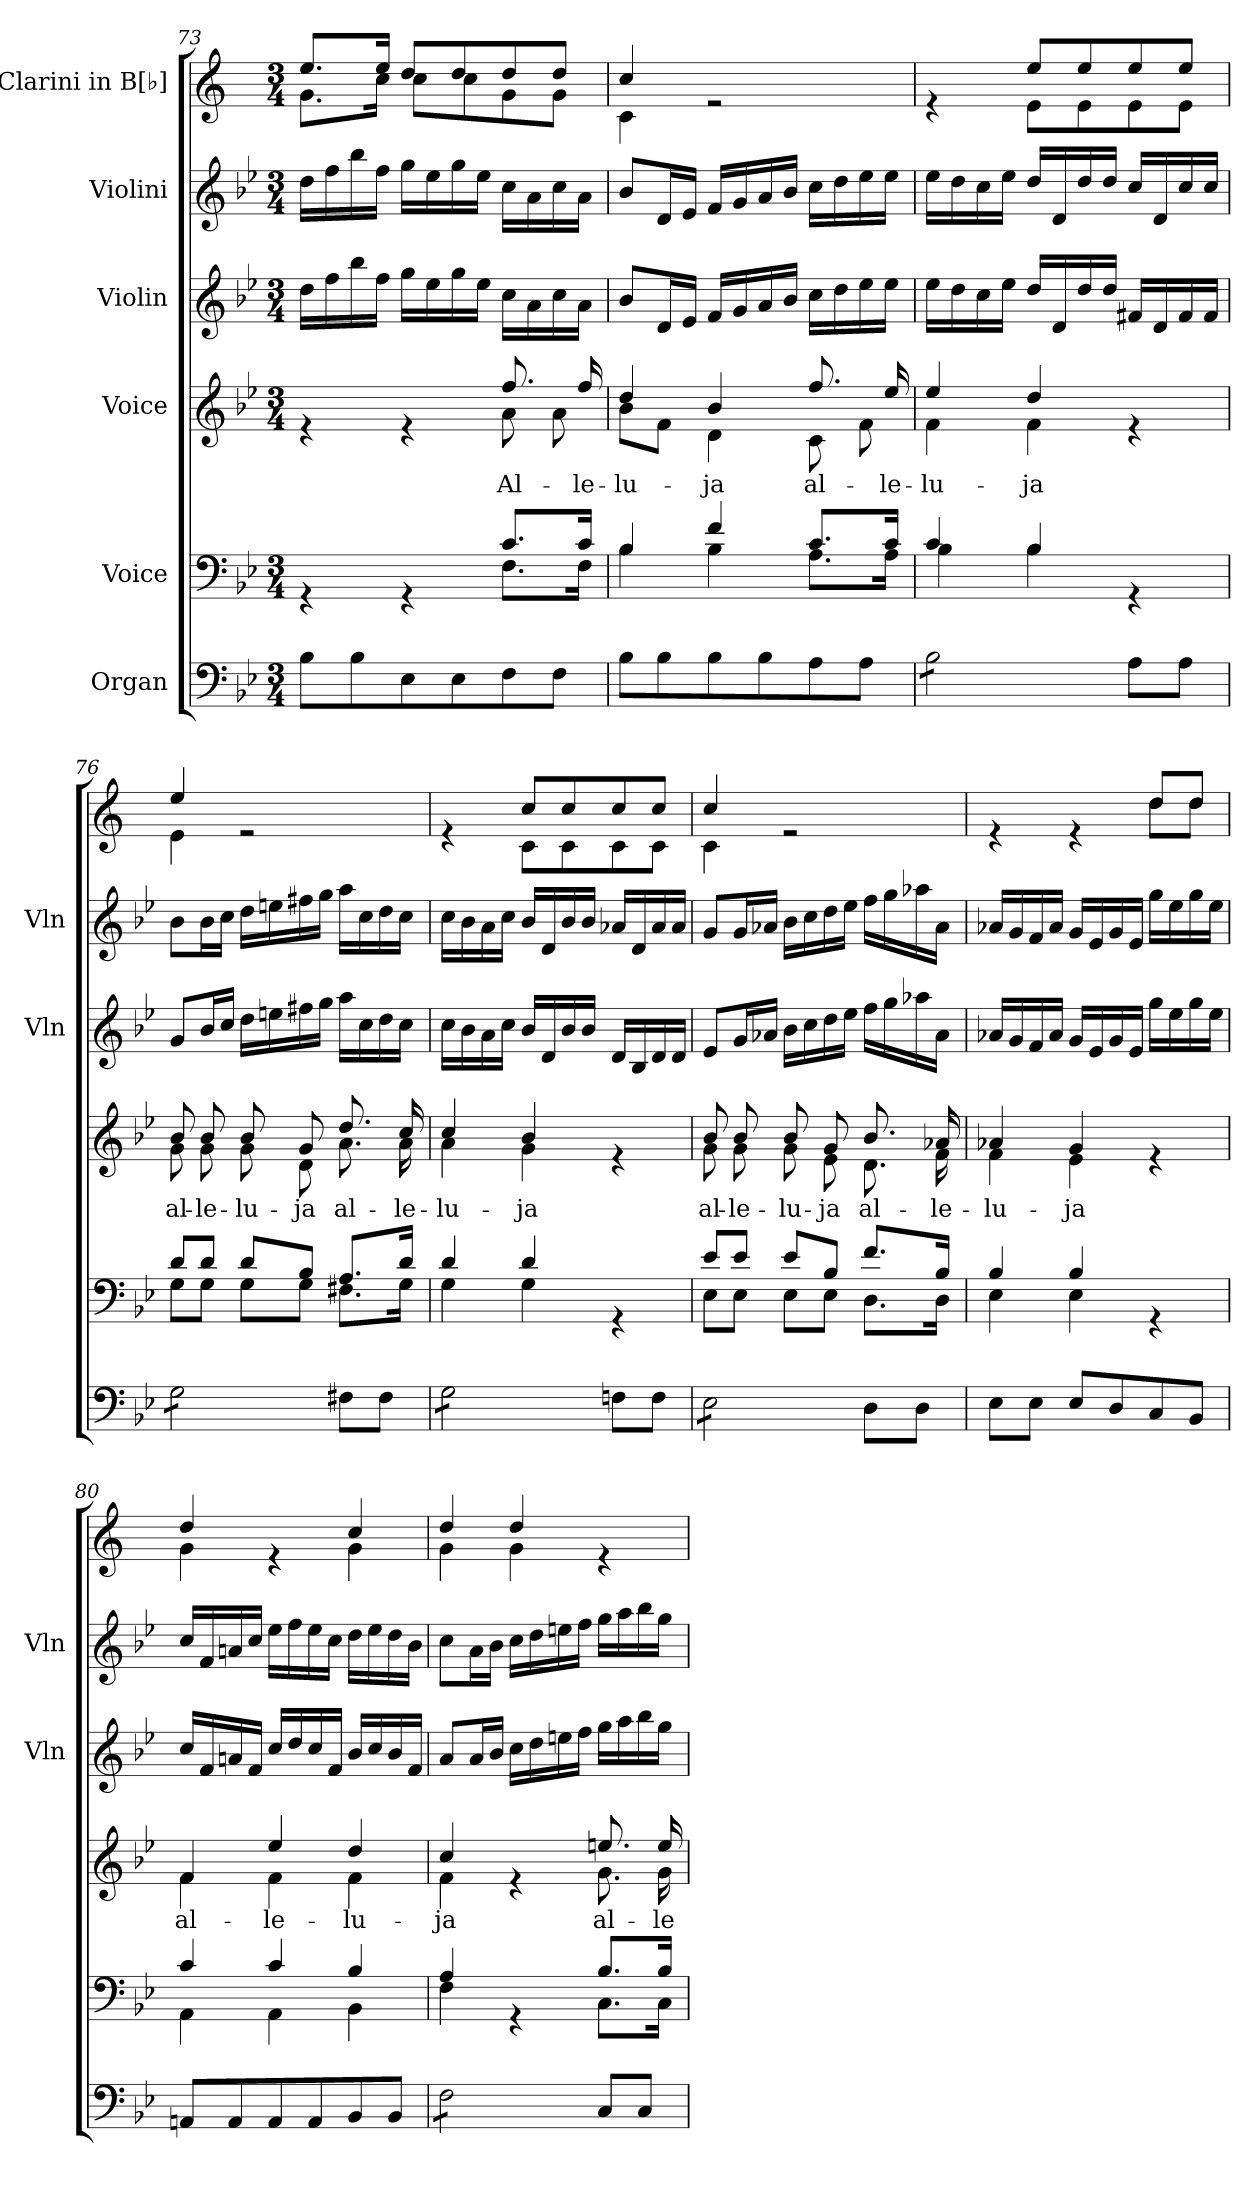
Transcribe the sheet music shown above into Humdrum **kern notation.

**kern	**kern	**kern	**text	**kern	**kern	**kern
*part6	*part5	*part4	*part4	*part3	*part2	*part1
*staff6	*staff5	*staff4	*staff4	*staff3	*staff2	*staff1
*I"Organ	*I"Voice	*I"Voice	*	*I"Violin	*I"Violini	*I"Clarini in B[♭]
*	*	*	*	*I'Vln	*I'Vln	*
*clefF4	*clefF4	*clefG2	*	*clefG2	*clefG2	*clefG2
*	*	*	*	*	*	*ITrd1c2
*k[b-e-]	*k[b-e-]	*k[b-e-]	*	*k[b-e-]	*k[b-e-]	*k[b-e-]
*M3/4	*M3/4	*M3/4	*	*M3/4	*M3/4	*M3/4
=73	=73	=73	=73	=73	=73	=73
*	*^	*^	*	*	*	*^
8B-\L	4rGG	2ryy	4re	2ryy	.	16dd\LL	16dd\LL	8.dd/L	8.f\L
.	.	.	.	.	.	16ff\	16ff\	.	.
8B-\	.	.	.	.	.	16bb-\	16bb-\	.	.
.	.	.	.	.	.	16ff\JJ	16ff\JJ	16dd/Jk	16b-\Jk
8E-\	4rGG	.	4re	.	.	16gg\LL	16gg\LL	8cc/L	8b-\L
.	.	.	.	.	.	16ee-\	16ee-\	.	.
8E-\	.	.	.	.	.	16gg\	16gg\	8cc/	8b-\
.	.	.	.	.	.	16ee-\JJ	16ee-\JJ	.	.
!	!	!	!	!	!LO:LY:b	!	!	!	!
8F\	8.c/L	8.F\L	8.ff/	8a\	Al-	16cc\LL	16cc\LL	8cc/	8f\
.	.	.	.	.	.	16a\	16a\	.	.
8F\J	.	.	.	8a\	.	16cc\	16cc\	8cc/J	8f\J
!	!	!	!	!	!LO:LY:b	!	!	!	!
.	16c/Jk	16F\Jk	16ff/	.	-le-	16a\JJ	16a\JJ	.	.
!!LO:PB:g=z	!!
=74	=74	=74	=74	=74	=74	=74	=74	=74	=74
!	!	!	!	!	!LO:LY:b	!	!	!	!
8B-\L	4B-/	4B-\	4dd/	8b-\L	-lu-	8b-/L	8b-/L	4b-/	4B-\
8B-\	.	.	.	8f\J	.	16d/L	16d/L	.	.
.	.	.	.	.	.	16e-/JJ	16e-/JJ	.	.
!	!	!	!	!	!LO:LY:b	!	!	!	!
8B-\	4f/	4B-\	4b-/	4d\	-ja	16f/LL	16f/LL	2re	2ryy
.	.	.	.	.	.	16g/	16g/	.	.
8B-\	.	.	.	.	.	16a/	16a/	.	.
.	.	.	.	.	.	16b-/JJ	16b-/JJ	.	.
!	!	!	!	!	!LO:LY:b	!	!	!	!
8A\	8.c/L	8.A\L	8.ff/	8c\	al-	16cc\LL	16cc\LL	.	.
.	.	.	.	.	.	16dd\	16dd\	.	.
8A\J	.	.	.	8f\	.	16ee-\	16ee-\	.	.
!	!	!	!	!	!LO:LY:b	!	!	!	!
.	16c/Jk	16A\Jk	16ee-/	.	-le-	16ee-\JJ	16ee-\JJ	.	.
=75	=75	=75	=75	=75	=75	=75	=75	=75	=75
!	!	!	!	!	!LO:LY:b	!	!	!	!
*tremolo	*	*	*	*	*	*	*	*	*
8B-\L	4c/	4B-\	4ee-/	4f\	-lu-	16ee-\LL	16ee-\LL	4re	4ryy
.	.	.	.	.	.	16dd\	16dd\	.	.
8B-\	.	.	.	.	.	16cc\	16cc\	.	.
.	.	.	.	.	.	16ee-\JJ	16ee-\JJ	.	.
!	!	!	!	!	!LO:LY:b	!	!	!	!
8B-\	4B-/	4B-\	4dd/	4f\	-ja	16dd/LL	16dd/LL	8dd/L	8d\L
.	.	.	.	.	.	16d/	16d/	.	.
8B-\J	.	.	.	.	.	16dd/	16dd/	8dd/	8d\
*Xtremolo	*	*	*	*	*	*	*	*	*
.	.	.	.	.	.	16dd/JJ	16dd/JJ	.	.
8A\L	4rGG	4ryy	4re	4ryy	.	16f#X/LL	16cc/LL	8dd/	8d\
.	.	.	.	.	.	16d/	16d/	.	.
8A\J	.	.	.	.	.	16f#/	16cc/	8dd/J	8d\J
.	.	.	.	.	.	16f#/JJ	16cc/JJ	.	.
=76	=76	=76	=76	=76	=76	=76	=76	=76	=76
!	!	!	!	!	!LO:LY:b	!	!	!	!
*tremolo	*	*	*	*	*	*	*	*	*
8G\L	8d/L	8G\L	8b-/	8g\	al-	8g/L	8b-\L	4dd/	4d\
!	!	!	!	!	!LO:LY:b	!	!	!	!
8G\	8d/J	8G\J	8b-/	8g\	-le-	16b-/L	16b-\L	.	.
.	.	.	.	.	.	16cc/JJ	16cc\JJ	.	.
!	!	!	!	!	!LO:LY:b	!	!	!	!
8G\	8d/L	8G\L	8b-/	8g\	-lu-	16dd\LL	16dd\LL	2re	2ryy
.	.	.	.	.	.	16een\	16een\	.	.
!	!	!	!	!	!LO:LY:b	!	!	!	!
8G\J	8B-/J	8G\J	8g/	8d\	-ja	16ff#X\	16ff#X\	.	.
*Xtremolo	*	*	*	*	*	*	*	*	*
.	.	.	.	.	.	16gg\JJ	16gg\JJ	.	.
!	!	!	!	!	!LO:LY:b	!	!	!	!
8F#X\L	8.A/L	8.F#X\L	8.dd/	8.a\	al-	16aa\LL	16aa\LL	.	.
.	.	.	.	.	.	16cc\	16cc\	.	.
8F#\J	.	.	.	.	.	16dd\	16dd\	.	.
!	!	!	!	!	!LO:LY:b	!	!	!	!
.	16d/Jk	16G\Jk	16cc/	16a\	-le-	16cc\JJ	16cc\JJ	.	.
=77	=77	=77	=77	=77	=77	=77	=77	=77	=77
!	!	!	!	!	!LO:LY:b	!	!	!	!
*tremolo	*	*	*	*	*	*	*	*	*
8G\L	4d/	4G\	4cc/	4a\	-lu-	16cc\LL	16cc\LL	4re	4ryy
.	.	.	.	.	.	16b-\	16b-\	.	.
8G\	.	.	.	.	.	16a\	16a\	.	.
.	.	.	.	.	.	16cc\JJ	16cc\JJ	.	.
!	!	!	!	!	!LO:LY:b	!	!	!	!
8G\	4d/	4G\	4b-/	4g\	-ja	16b-/LL	16b-/LL	8b-/L	8B-\L
.	.	.	.	.	.	16d/	16d/	.	.
8G\J	.	.	.	.	.	16b-/	16b-/	8b-/	8B-\
*Xtremolo	*	*	*	*	*	*	*	*	*
.	.	.	.	.	.	16b-/JJ	16b-/JJ	.	.
8Fn\L	4rGG	4ryy	4re	4ryy	.	16d/LL	16a-X/LL	8b-/	8B-\
.	.	.	.	.	.	16B-/	16d/	.	.
8F\J	.	.	.	.	.	16d/	16a-/	8b-/J	8B-\J
.	.	.	.	.	.	16d/JJ	16a-/JJ	.	.
!!LO:LB:g=z	!!
=78	=78	=78	=78	=78	=78	=78	=78	=78	=78
!	!	!	!	!	!LO:LY:b	!	!	!	!
*tremolo	*	*	*	*	*	*	*	*	*
8E-\L	8e-/L	8E-\L	8b-/	8g\	al-	8e-/L	8g/L	4b-/	4B-\
!	!	!	!	!	!LO:LY:b	!	!	!	!
8E-\	8e-/J	8E-\J	8b-/	8g\	-le-	16g/L	16g/L	.	.
.	.	.	.	.	.	16a-X/JJ	16a-X/JJ	.	.
!	!	!	!	!	!LO:LY:b	!	!	!	!
8E-\	8e-/L	8E-\L	8b-/	8g\	-lu-	16b-\LL	16b-\LL	2re	2ryy
.	.	.	.	.	.	16cc\	16cc\	.	.
!	!	!	!	!	!LO:LY:b	!	!	!	!
8E-\J	8B-/J	8E-\J	8g/	8e-\	-ja	16dd\	16dd\	.	.
*Xtremolo	*	*	*	*	*	*	*	*	*
.	.	.	.	.	.	16ee-\JJ	16ee-\JJ	.	.
!	!	!	!	!	!LO:LY:b	!	!	!	!
8D\L	8.f/L	8.D\L	8.b-/	8.d\	al-	16ff\LL	16ff\LL	.	.
.	.	.	.	.	.	16gg\	16gg\	.	.
8D\J	.	.	.	.	.	16aa-X\	16aa-X\	.	.
!	!	!	!	!	!LO:LY:b	!	!	!	!
.	16B-/Jk	16D\Jk	16a-X/	16f\	-le-	16a-\JJ	16a-\JJ	.	.
=79	=79	=79	=79	=79	=79	=79	=79	=79	=79
!	!	!	!	!	!LO:LY:b	!	!	!	!
8E-\L	4B-/	4E-\	4a-X/	4f\	-lu-	16a-X/LL	16a-X/LL	4re	2ryy
.	.	.	.	.	.	16g/	16g/	.	.
8E-\J	.	.	.	.	.	16f/	16f/	.	.
.	.	.	.	.	.	16a-/JJ	16a-/JJ	.	.
!	!	!	!	!	!LO:LY:b	!	!	!	!
8E-/L	4B-/	4E-\	4g/	4e-\	-ja	16g/LL	16g/LL	4re	.
.	.	.	.	.	.	16e-/	16e-/	.	.
8D/	.	.	.	.	.	16g/	16g/	.	.
.	.	.	.	.	.	16e-/JJ	16e-/JJ	.	.
8C/	4rGG	4ryy	4re	4ryy	.	16gg\LL	16gg\LL	8cc/L	8cc\L
.	.	.	.	.	.	16ee-\	16ee-\	.	.
8BB-/J	.	.	.	.	.	16gg\	16gg\	8cc/J	8cc\J
.	.	.	.	.	.	16ee-\JJ	16ee-\JJ	.	.
=80	=80	=80	=80	=80	=80	=80	=80	=80	=80
!	!	!	!	!	!LO:LY:b	!	!	!	!
8AAn/L	4c/	4AA\	4f/	4f\	al-	16cc/LL	16cc/LL	4cc/	4f\
.	.	.	.	.	.	16f/	16f/	.	.
8AA/	.	.	.	.	.	16an/	16an/	.	.
.	.	.	.	.	.	16f/JJ	16cc/JJ	.	.
!	!	!	!	!	!LO:LY:b	!	!	!	!
8AA/	4c/	4AA\	4ee-/	4f\	-le-	16cc/LL	16ee-\LL	4re	4ryy
.	.	.	.	.	.	16dd/	16ff\	.	.
8AA/	.	.	.	.	.	16cc/	16ee-\	.	.
.	.	.	.	.	.	16f/JJ	16cc\JJ	.	.
!	!	!	!	!	!LO:LY:b	!	!	!	!
8BB-/	4B-/	4BB-\	4dd/	4f\	-lu-	16b-/LL	16dd\LL	4b-/	4f\
.	.	.	.	.	.	16cc/	16ee-\	.	.
8BB-/J	.	.	.	.	.	16b-/	16dd\	.	.
.	.	.	.	.	.	16f/JJ	16b-\JJ	.	.
=81	=81	=81	=81	=81	=81	=81	=81	=81	=81
!	!	!	!	!	!LO:LY:b	!	!	!	!
*tremolo	*	*	*	*	*	*	*	*	*
8F\L	4A/	4F\	4cc/	4f\	-ja	8a/L	8cc\L	4cc/	4f\
8F\	.	.	.	.	.	16a/L	16a\L	.	.
.	.	.	.	.	.	16b-/JJ	16b-\JJ	.	.
8F\	4rGG	4ryy	4re	4ryy	.	16cc\LL	16cc\LL	4cc/	4f\
.	.	.	.	.	.	16dd\	16dd\	.	.
8F\J	.	.	.	.	.	16een\	16een\	.	.
*Xtremolo	*	*	*	*	*	*	*	*	*
.	.	.	.	.	.	16ff\JJ	16ff\JJ	.	.
!	!	!	!	!	!LO:LY:b	!	!	!	!
8C/L	8.B-/L	8.C\L	8.een/	8.g\	al-	16gg\LL	16gg\LL	4re	4ryy
.	.	.	.	.	.	16aa\	16aa\	.	.
8C/J	.	.	.	.	.	16bb-\	16bb-\	.	.
!	!	!	!	!	!LO:LY:b	!	!	!	!
.	16B-/Jk	16C\Jk	16ee/	16g\	-le-	16gg\JJ	16gg\JJ	.	.
*	*v	*v	*	*	*	*	*	*v	*v
*	*	*v	*v	*	*	*	*
=	=	=	=	=	=	=
*-	*-	*-	*-	*-	*-	*-
